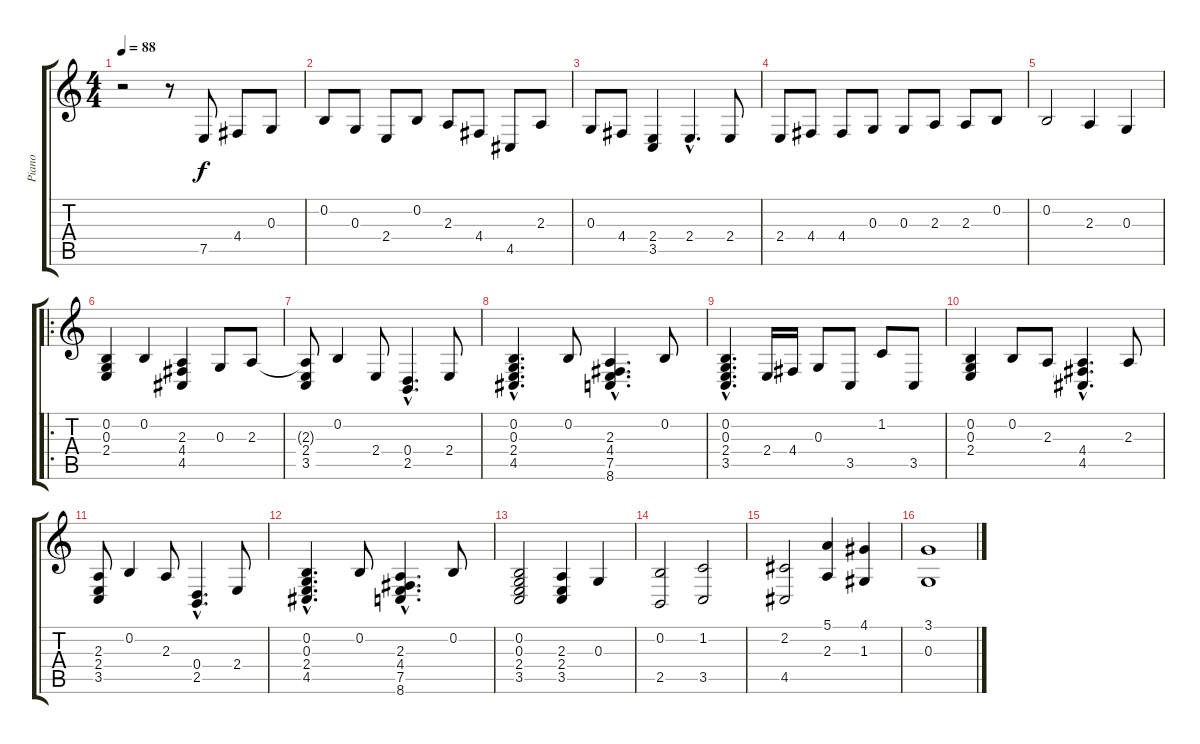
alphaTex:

\track ("Piano" "Piano") {instrument acousticgrandpiano}
\staff {score tabs}
\tuning (E4 B3 G3 D3 A2 E2) {hide}
\ts (4 4)
\tempo 88
\clef g2
\ks c
r.2{dy f instrument acousticgrandpiano} r.8 7.5.8 4.4.8 0.3.8 |
0.2.8 0.3.8 2.4.8 0.2.8 2.3.8 4.4.8 4.5.8 2.3.8 |
0.3.8 4.4.8 (2.4 3.5).4 2.4{hac}.4{d} 2.4.8 |
2.4.8 4.4.8 4.4.8 0.3.8 0.3.8 2.3.8 2.3.8 0.2.8 |
0.2.2 2.3.4 0.3.4 |
\ro
(0.2 0.3 2.4).4 0.2.4 (2.3 4.4 4.5).4 0.3.8 2.3.8 |
(2.3{t} 2.4 3.5).8 0.2.4 2.4.8 (0.4{hac} 2.5{hac}).4{d} 2.4.8 |
(0.2{hac} 0.3{hac} 2.4{hac} 4.5{hac}).4{d} 0.2.8 (2.3{hac} 4.4{hac} 7.5{hac} 8.6{hac}).4{d} 0.2.8 |
(0.2{hac} 0.3{hac} 2.4{hac} 3.5{hac}).4{d} 2.4.16 4.4.16 0.3.8 3.5.8 1.2.8 3.5.8 |
(0.2 0.3 2.4).4 0.2.8 2.3.8 (2.3{hac t} 4.4{hac} 4.5{hac}).4{d} 2.3.8 |
(2.3 2.4 3.5).8 0.2.4 2.3.8 (0.4{hac} 2.5{hac}).4{d} 2.4.8 |
(0.2{hac} 0.3{hac} 2.4{hac} 4.5{hac}).4{d} 0.2.8 (2.3{hac} 4.4{hac} 7.5{hac} 8.6{hac}).4{d} 0.2.8 |
(0.2 0.3 2.4 3.5).2 (2.3 2.4 3.5).4 0.3.4 |
(0.2 2.5).2 (1.2 3.5).2 |
(2.2 4.5).2 (5.1 2.3).4 (4.1 1.3).4 |
(3.1 0.3).1
